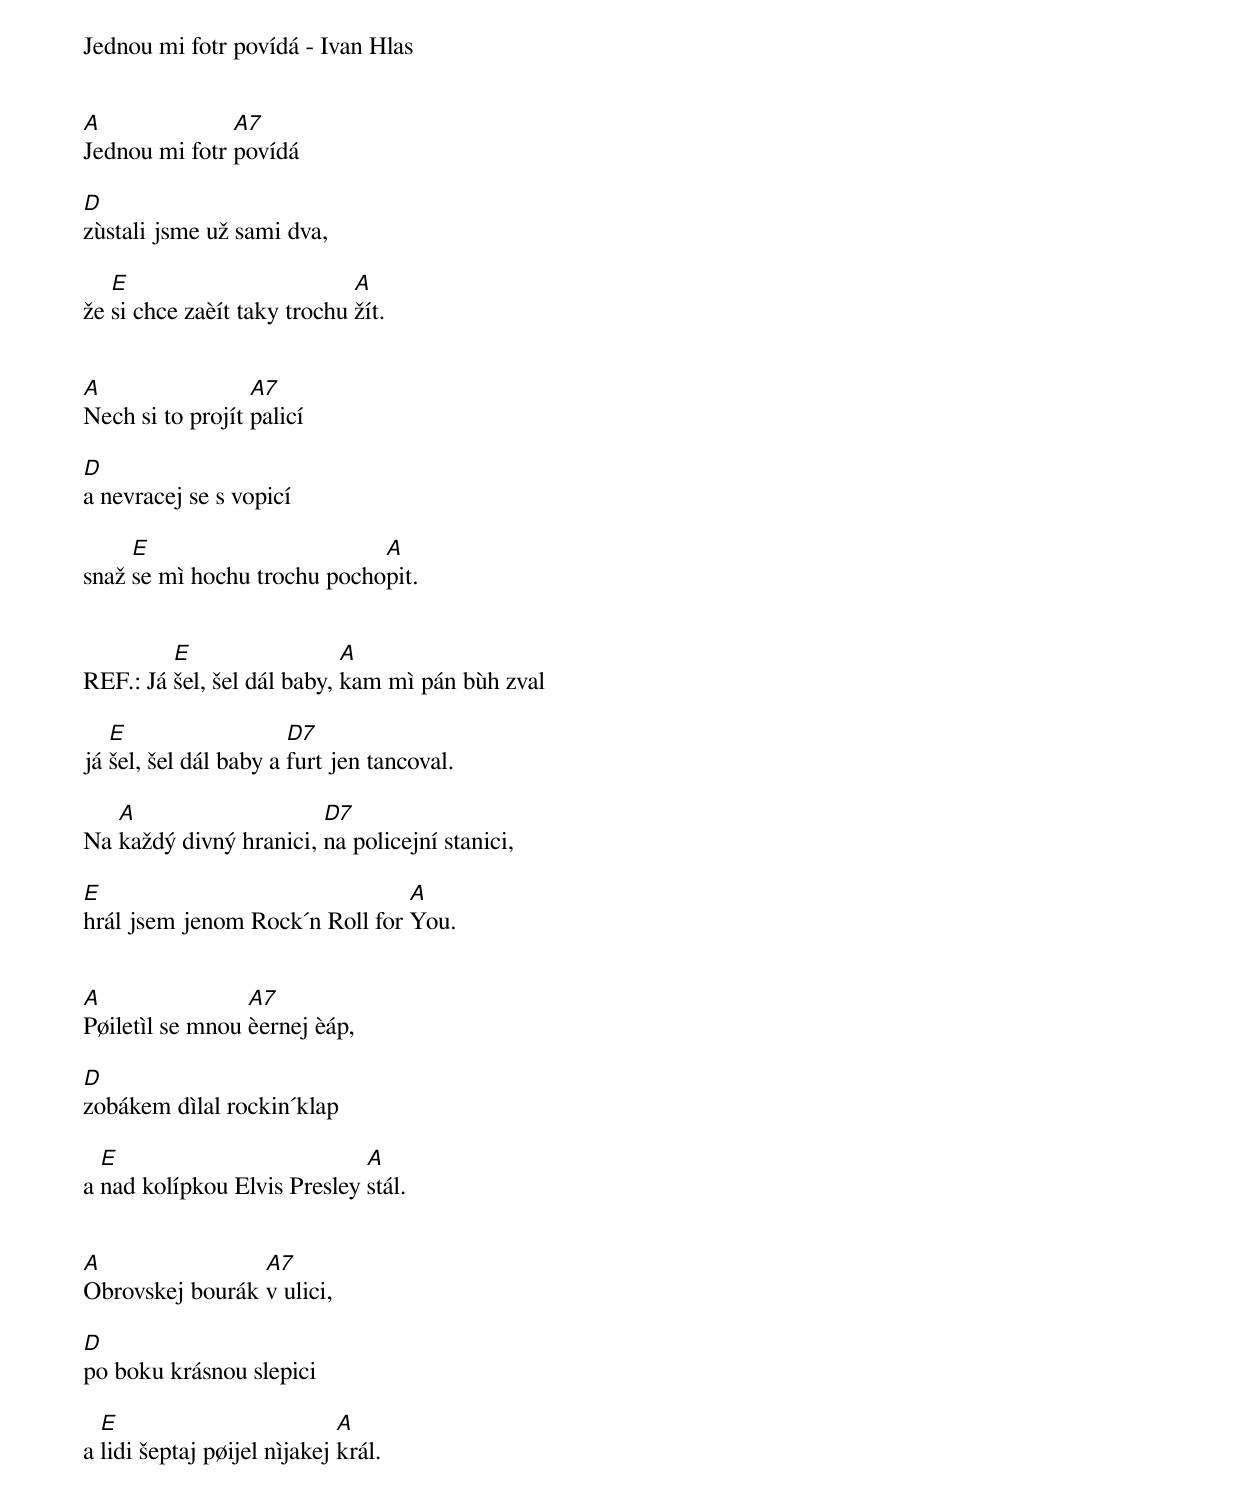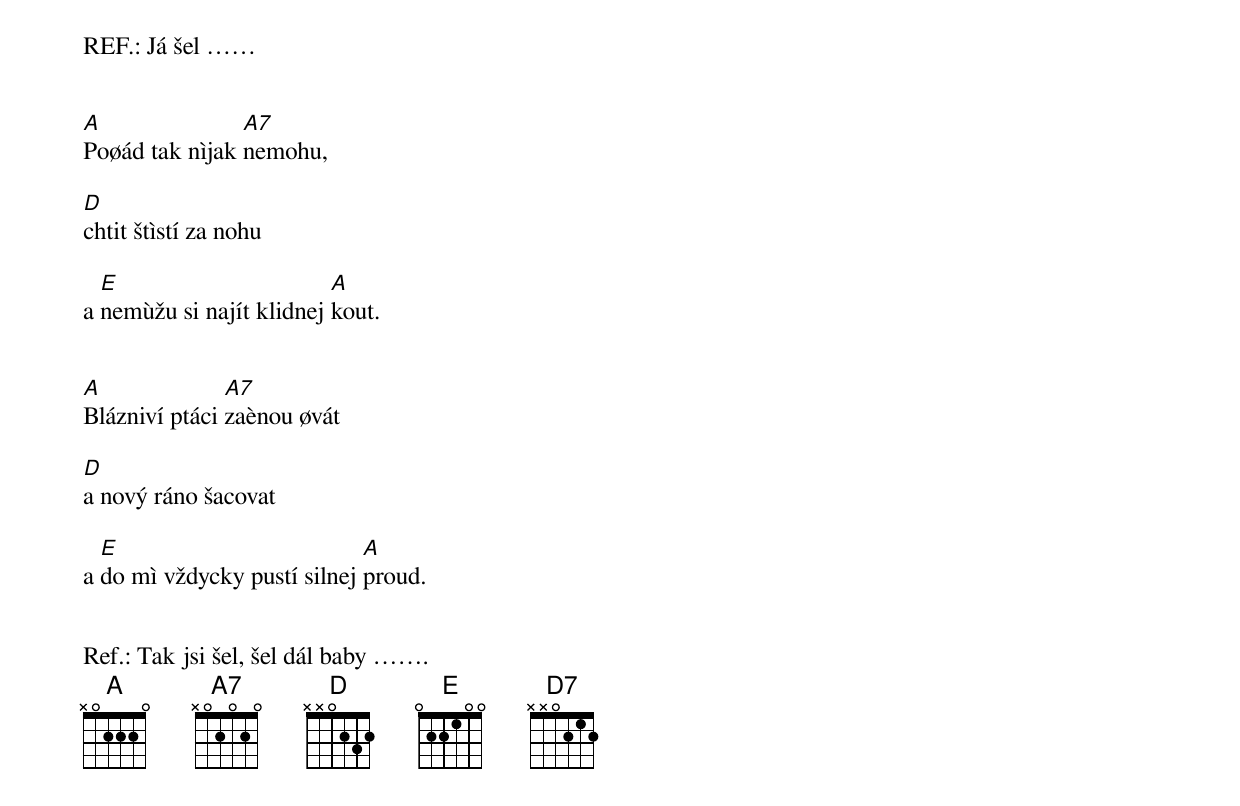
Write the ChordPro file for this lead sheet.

Jednou mi fotr povídá - Ivan Hlas


[A]Jednou mi fotr [A7]povídá

[D]zùstali jsme už sami dva,

že [E]si chce zaèít taky trochu [A]žít.


[A]Nech si to projít [A7]palicí

[D]a nevracej se s vopicí

snaž [E]se mì hochu trochu pocho[A]pit.


REF.: Já [E]šel, šel dál baby, [A]kam mì pán bùh zval

já [E]šel, šel dál baby a [D7]furt jen tancoval.

Na [A]každý divný hranici, [D7]na policejní stanici,

[E]hrál jsem jenom Rock´n Roll for [A]You.


[A]Pøiletìl se mnou [A7]èernej èáp,

[D]zobákem dìlal rockin´klap

a [E]nad kolípkou Elvis Presley [A]stál.


[A]Obrovskej bourák [A7]v ulici,

[D]po boku krásnou slepici

a [E]lidi šeptaj pøijel nìjakej [A]král.


REF.: Já šel ……


[A]Poøád tak nìjak [A7]nemohu,

[D]chtit štìstí za nohu

a [E]nemùžu si najít klidnej [A]kout.


[A]Blázniví ptáci [A7]zaènou øvát

[D]a nový ráno šacovat

a [E]do mì vždycky pustí silnej [A]proud.


Ref.: Tak jsi šel, šel dál baby …….
